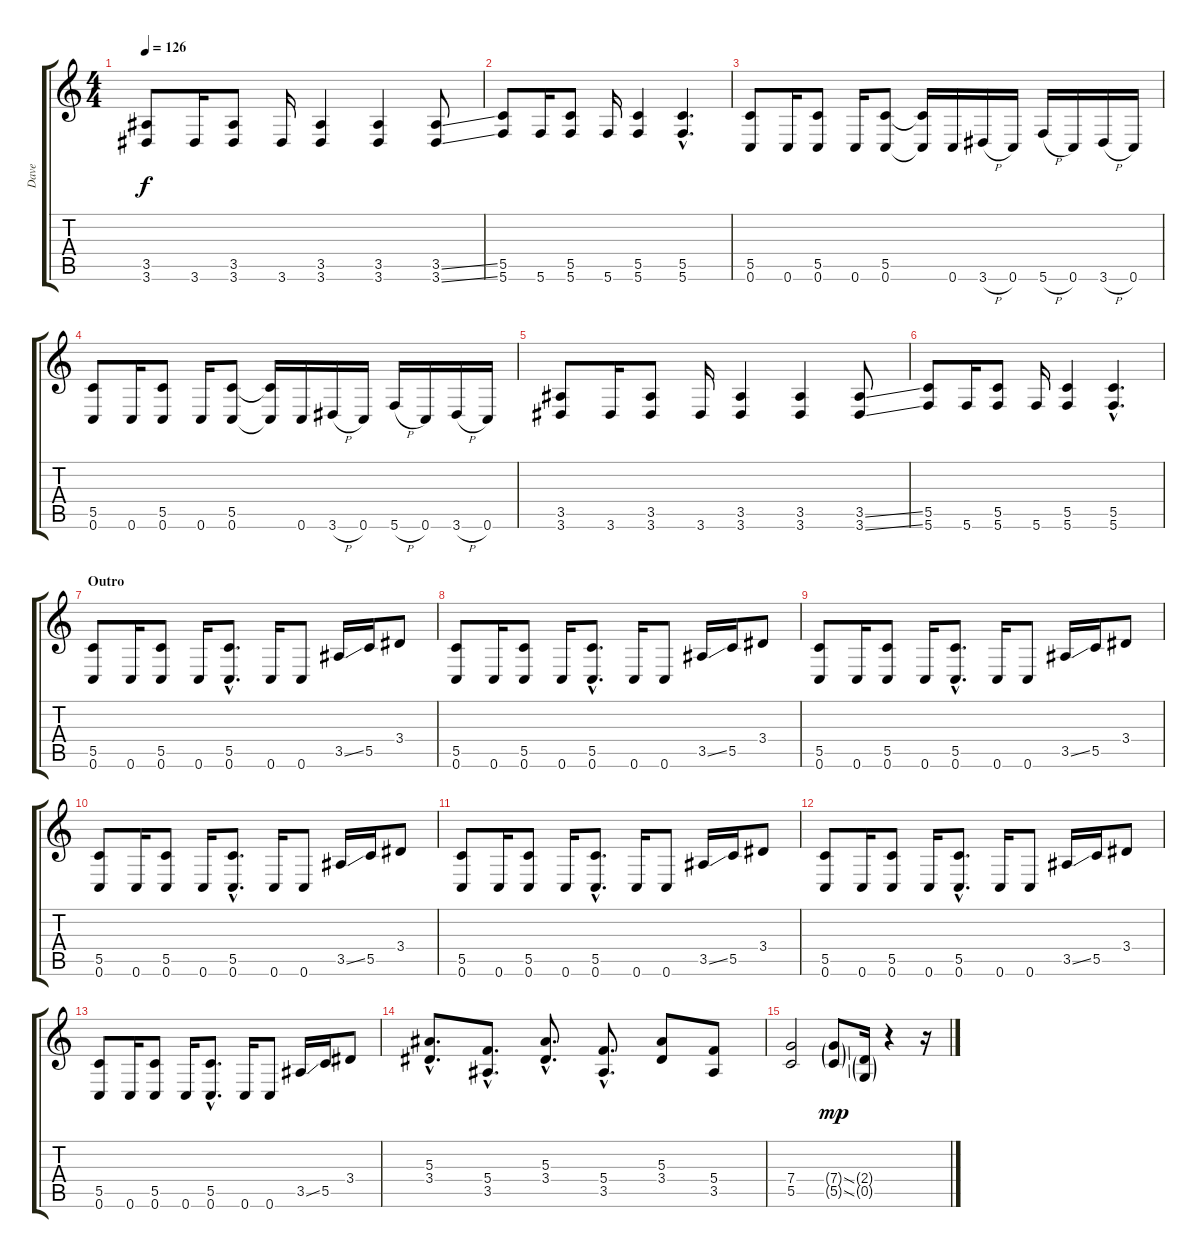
\track ("Dave" "Dave") {instrument overdrivenguitar}
\staff {score tabs}
\tuning (D4 A3 F3 C3 G2 C2) {hide}
\ts (4 4)
\tempo 126
\clef g2
\ks c
(3.5 3.6).8{dy f} 3.6.16 (3.5 3.6).8 3.6.16 (3.5 3.6).4 (3.5 3.6).4 (3.5{ss} 3.6{ss}).8 |
(5.5 5.6).8 5.6.16 (5.5 5.6).8 5.6.16 (5.5 5.6).4 (5.5{hac} 5.6{hac}).4{d} |
(5.5 0.6).8 0.6.16 (5.5 0.6).8 0.6.16 (5.5 0.6).8 (5.5{t} 0.6{t}).16 0.6.16 3.6{h}.16 0.6.16 5.6{h}.16 0.6.16 3.6{h}.16 0.6.16 |
(5.5 0.6).8 0.6.16 (5.5 0.6).8 0.6.16 (5.5 0.6).8 (5.5{t} 0.6{t}).16 0.6.16 3.6{h}.16 0.6.16 5.6{h}.16 0.6.16 3.6{h}.16 0.6.16 |
(3.5 3.6).8 3.6.16 (3.5 3.6).8 3.6.16 (3.5 3.6).4 (3.5 3.6).4 (3.5{ss} 3.6{ss}).8 |
(5.5 5.6).8 5.6.16 (5.5 5.6).8 5.6.16 (5.5 5.6).4 (5.5{hac} 5.6{hac}).4{d} |
\section ("" "Outro")
(5.5 0.6).8 0.6.16 (5.5 0.6).8 0.6.16 (5.5{hac} 0.6{hac}).8{d} 0.6.16 0.6.8 3.5{ss}.16 5.5.16 3.4.8 |
(5.5 0.6).8 0.6.16 (5.5 0.6).8 0.6.16 (5.5{hac} 0.6{hac}).8{d} 0.6.16 0.6.8 3.5{ss}.16 5.5.16 3.4.8 |
(5.5 0.6).8 0.6.16 (5.5 0.6).8 0.6.16 (5.5{hac} 0.6{hac}).8{d} 0.6.16 0.6.8 3.5{ss}.16 5.5.16 3.4.8 |
(5.5 0.6).8 0.6.16 (5.5 0.6).8 0.6.16 (5.5{hac} 0.6{hac}).8{d} 0.6.16 0.6.8 3.5{ss}.16 5.5.16 3.4.8 |
(5.5 0.6).8 0.6.16 (5.5 0.6).8 0.6.16 (5.5{hac} 0.6{hac}).8{d} 0.6.16 0.6.8 3.5{ss}.16 5.5.16 3.4.8 |
(5.5 0.6).8 0.6.16 (5.5 0.6).8 0.6.16 (5.5{hac} 0.6{hac}).8{d} 0.6.16 0.6.8 3.5{ss}.16 5.5.16 3.4.8 |
(5.5 0.6).8 0.6.16 (5.5 0.6).8 0.6.16 (5.5{hac} 0.6{hac}).8{d} 0.6.16 0.6.8 3.5{ss}.16 5.5.16 3.4.8 |
(5.3{hac} 3.4{hac}).8{d} (5.4{hac} 3.5{hac}).8{d} (5.3{hac} 3.4{hac}).8{d} (5.4{hac} 3.5{hac}).8{d} (5.3 3.4).8 (5.4 3.5).8 |
(7.4 5.5).2 (7.4{ss g} 5.5{ss g}).8{dy mp} (2.4{g} 0.5{g}).16 r.4 r.16
